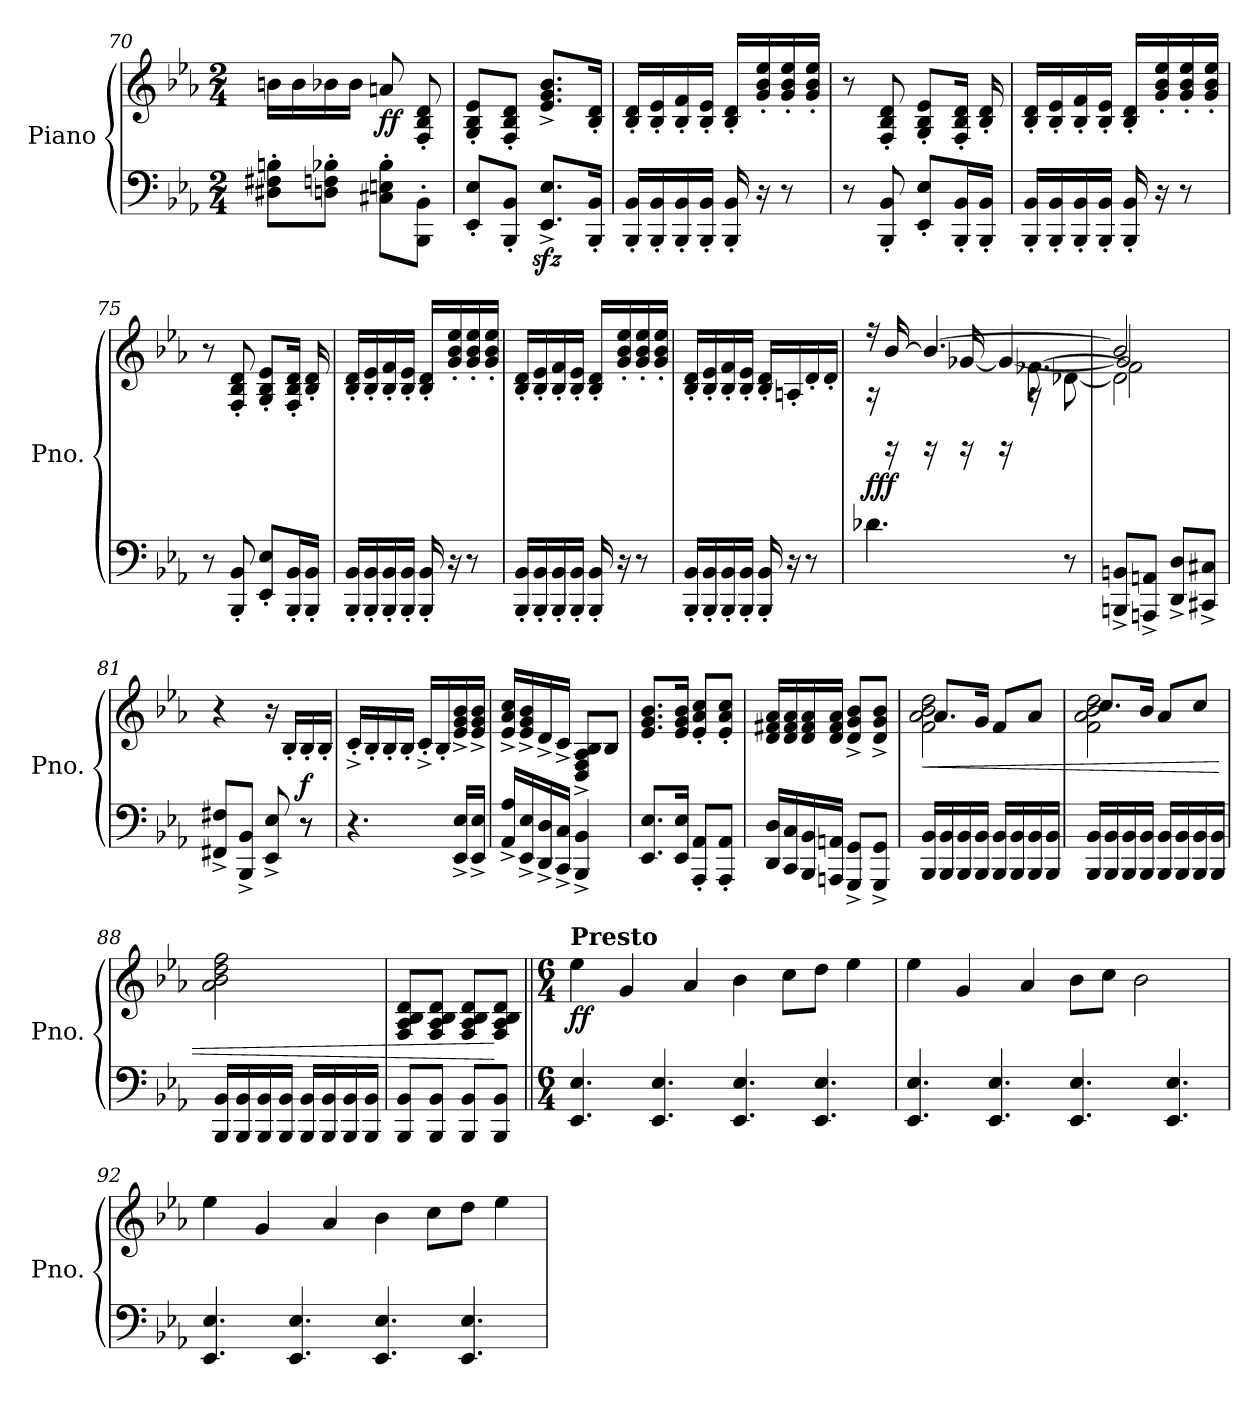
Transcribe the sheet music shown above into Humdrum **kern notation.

**kern	**kern	**dynam
*part1	*part1	*part1
*staff2	*staff1	*staff1/2
*I"Piano	*	*
*I'Pno.	*	*
*clefF4	*clefG2	*
*k[b-e-a-]	*k[b-e-a-]	*
*M2/4	*M2/4	*
=70	=70	=70
8D#X\' 8F#X\' 8Bn\'L	16bn\LL	.
.	16b\	.
8Dn\' 8Fn\' 8B-X\'J	16b-X\	.
.	16b-\JJ	.
!	!	!LO:DY:b
8C#X\' 8En\' 8B-\'L	8an/	ff
8BBB-\' 8BB-\'J	8F/' 8B-/' 8d/'	.
!!LO:LB:g=z
=71	=71	=71
8EE-/' 8E-/'L	8G/' 8B-/' 8e-/'L	.
8BBB-/' 8BB-/'J	8F/' 8B-/' 8d/'J	.
8.EE-/zz>^ 8.E-/zz>^L	8.e-/^ 8.g/^ 8.b-/^L	.
16BBB-/' 16BB-/'Jk	16B-/' 16d/'Jk	.
=72	=72	=72
16BBB-/' 16BB-/'LL	16B-/' 16d/'LL	.
16BBB-/' 16BB-/'	16B-/' 16e-/'	.
16BBB-/' 16BB-/'	16B-/' 16f/'	.
16BBB-/' 16BB-/'JJ	16B-/' 16e-/'JJ	.
16BBB-/' 16BB-/'	16B-/' 16d/'LL	.
16r	16g/' 16b-/' 16ee-/'	.
8r	16g/' 16b-/' 16ee-/'	.
.	16g/' 16b-/' 16ee-/'JJ	.
=73	=73	=73
8r	8r	.
8BBB-/' 8BB-/'	8F/' 8B-/' 8d/'	.
8EE-/' 8E-/'L	8G/' 8B-/' 8e-/'L	.
16BBB-/' 16BB-/'L	16F/' 16B-/' 16d/'Jk	.
16BBB-/' 16BB-/'JJ	16B-/' 16d/'	.
=74	=74	=74
16BBB-/' 16BB-/'LL	16B-/' 16d/'LL	.
16BBB-/' 16BB-/'	16B-/' 16e-/'	.
16BBB-/' 16BB-/'	16B-/' 16f/'	.
16BBB-/' 16BB-/'JJ	16B-/' 16e-/'JJ	.
16BBB-/' 16BB-/'	16B-/' 16d/'LL	.
16r	16g/' 16b-/' 16ee-/'	.
8r	16g/' 16b-/' 16ee-/'	.
.	16g/' 16b-/' 16ee-/'JJ	.
=75	=75	=75
8r	8r	.
8BBB-/' 8BB-/'	8F/' 8B-/' 8d/'	.
8EE-/' 8E-/'L	8G/' 8B-/' 8e-/'L	.
16BBB-/' 16BB-/'L	16F/' 16B-/' 16d/'Jk	.
16BBB-/' 16BB-/'JJ	16B-/' 16d/'	.
!!LO:PB:g=z
=76	=76	=76
16BBB-/' 16BB-/'LL	16B-/' 16d/'LL	.
16BBB-/' 16BB-/'	16B-/' 16e-/'	.
16BBB-/' 16BB-/'	16B-/' 16f/'	.
16BBB-/' 16BB-/'JJ	16B-/' 16e-/'JJ	.
16BBB-/' 16BB-/'	16B-/' 16d/'LL	.
16r	16g/' 16b-/' 16ee-/'	.
8r	16g/' 16b-/' 16ee-/'	.
.	16g/' 16b-/' 16ee-/'JJ	.
=77	=77	=77
16BBB-/' 16BB-/'LL	16B-/' 16d/'LL	.
16BBB-/' 16BB-/'	16B-/' 16e-/'	.
16BBB-/' 16BB-/'	16B-/' 16f/'	.
16BBB-/' 16BB-/'JJ	16B-/' 16e-/'JJ	.
16BBB-/' 16BB-/'	16B-/' 16d/'LL	.
16r	16g/' 16b-/' 16ee-/'	.
8r	16g/' 16b-/' 16ee-/'	.
.	16g/' 16b-/' 16ee-/'JJ	.
=78	=78	=78
16BBB-/' 16BB-/'LL	16B-/' 16d/'LL	.
16BBB-/' 16BB-/'	16B-/' 16e-/'	.
16BBB-/' 16BB-/'	16B-/' 16f/'	.
16BBB-/' 16BB-/'JJ	16B-/' 16e-/'JJ	.
16BBB-/' 16BB-/'	16B-/' 16d/'LL	.
16r	16An'/	.
8r	16d'/	.
.	16d'/JJ	.
!!LO:LB:g=z
=79	=79	=79
*	*^	*
*	*	*^	*
*	*	*	*^	*
!	!	!	!	!	!LO:DY:b
4.d-X\	16r	16rA	16rBByy	4reyy	fff
.	[16b-/	16rcyy	16rEE	.	.
.	4.b-/_	16rcyy	16rEE	.	.
.	.	[16g-X/	16rEE	.	.
.	.	4g-/_	16rEE	16rcyy	.
.	.	.	[8.f-X\	16rA	.
8r	.	.	.	[8d-X\	.
=80	=80	=80	=80	=80	=80
8BBBn/^ 8BBn/^L	2b-/]	2g-/]	2f-\]	2d-\]	.
8AAAn/^ 8AAn/^J	.	.	.	.	.
8DD/^ 8D/^L	.	.	.	.	.
8CC#X/^ 8C#X/^J	.	.	.	.	.
*	*v	*v	*v	*v	*
=81	=81	=81
*^	*	*
*	*^	*	*
*	*	*^	*	*
8FF#X/^ 8F#X/^L	4.ryy	4.ryy	4.ryy	4r	.
8BBB-/^ 8BB-/^J	.	.	.	.	.
8EE-/^ 8E-/^	.	.	.	16r	.
.	.	.	.	16B-'/LL	.
!	!	!	!	!	!LO:DY:a=2
8r	8r	8r	8r	16B-'/	f
.	.	.	.	16B-'/JJ	.
*v	*v	*v	*v	*	*
=82	=82	=82
4.r	16c'^/LL	.
.	16B-'/	.
.	16B-'/	.
.	16B-'/JJ	.
.	16c'^/LL	.
.	16B-'/	.
16EE-/^ 16E-/^LL	16e-/^ 16g/^ 16b-/^	.
16EE-/^ 16E-/^JJ	16e-/^ 16g/^ 16b-/^JJ	.
!!LO:LB:g=z
=83	=83	=83
16AA-/^ 16A-/^LL	16e-/^ 16a-/^ 16cc/^LL	.
16EE-/^ 16E-/^	16e-/^ 16g/^ 16b-/^	.
16DD/^ 16D/^	16d^/	.
16CC/^ 16C/^JJ	16c^/JJ	.
4BBB-/^ 4BB-/^	8D/^ 8F/^ 8A-/^ 8B-/^L	.
.	8B-/J	.
=84	=84	=84
8.EE-/ 8.E-/L	8.e-/ 8.g/ 8.b-/L	.
16EE-/ 16E-/Jk	16e-/ 16g/ 16b-/Jk	.
8AAA-/' 8AA-/'L	8e-/' 8a-/' 8cc/'L	.
8AAA-/' 8AA-/'J	8e-/' 8a-/' 8cc/'J	.
=85	=85	=85
16DD/ 16D/LL	16d/ 16f#X/ 16a-/LL	.
16CC/ 16C/	16d/ 16f#/ 16a-/	.
16BBB-/ 16BB-/	16d/ 16f#/ 16a-/	.
16AAAn/ 16AAn/JJ	16d/ 16f#/ 16a-/JJ	.
8GGG/^ 8GG/^L	8d/^ 8g/^ 8b-/^L	.
8GGG/^ 8GG/^J	8d/^ 8g/^ 8b-/^J	.
=86	=86	=86
!	!	!LO:HP:b
*	*^	*
16BBB-/ 16BB-/LL	2f\ 2a-\ 2b-\ 2dd\	8.a-/L	<
16BBB-/ 16BB-/	.	.	.
16BBB-/ 16BB-/	.	.	.
16BBB-/ 16BB-/JJ	.	16g/Jk	.
16BBB-/ 16BB-/LL	.	8f/L	.
16BBB-/ 16BB-/	.	.	.
16BBB-/ 16BB-/	.	8a-/J	.
16BBB-/ 16BB-/JJ	.	.	.
!!LO:LB:g=z	!!
=87	=87	=87	=87
16BBB-/ 16BB-/LL	2f\ 2a-\ 2b-\ 2dd\	8.cc/L	.
16BBB-/ 16BB-/	.	.	.
16BBB-/ 16BB-/	.	.	.
16BBB-/ 16BB-/JJ	.	16b-/Jk	.
16BBB-/ 16BB-/LL	.	8a-/L	.
16BBB-/ 16BB-/	.	.	.
16BBB-/ 16BB-/	.	8cc/J	.
16BBB-/ 16BB-/JJ	.	.	.
*	*v	*v	*
=88	=88	=88
16BBB-/ 16BB-/LL	2a-\ 2b-\ 2dd\ 2ff\	.
16BBB-/ 16BB-/	.	.
16BBB-/ 16BB-/	.	.
16BBB-/ 16BB-/JJ	.	.
16BBB-/ 16BB-/LL	.	.
16BBB-/ 16BB-/	.	.
16BBB-/ 16BB-/	.	.
16BBB-/ 16BB-/JJ	.	.
=89	=89	=89
8BBB-/ 8BB-/L	8F/ 8A-/ 8B-/ 8d/L	.
8BBB-/ 8BB-/J	8F/ 8A-/ 8B-/ 8d/J	.
8BBB-/ 8BB-/L	8F/ 8A-/ 8B-/ 8d/L	.
8BBB-/ 8BB-/J	8F/ 8A-/ 8B-/ 8d/J	[
=90||	=90||	=90||
!!LO:REH:place=s1:a:B:fs=14:t=F
*M6/4	*M6/4	*
!	!LO:TX:a:B:t=Presto	!
!	!	!LO:DY:b
4.EE-/ 4.E-/	4ee-\	ff
.	4g/	.
4.EE-/ 4.E-/	.	.
.	4a-/	.
4.EE-/ 4.E-/	4b-\	.
.	8cc\L	.
4.EE-/ 4.E-/	8dd\J	.
.	4ee-\	.
!!LO:LB:g=z
=91	=91	=91
4.EE-/ 4.E-/	4ee-\	.
.	4g/	.
4.EE-/ 4.E-/	.	.
.	4a-/	.
4.EE-/ 4.E-/	8b-\L	.
.	8cc\J	.
.	2b-\	.
4.EE-/ 4.E-/	.	.
=92	=92	=92
4.EE-/ 4.E-/	4ee-\	.
.	4g/	.
4.EE-/ 4.E-/	.	.
.	4a-/	.
4.EE-/ 4.E-/	4b-\	.
.	8cc\L	.
4.EE-/ 4.E-/	8dd\J	.
.	4ee-\	.
=	=	=
*-	*-	*-
